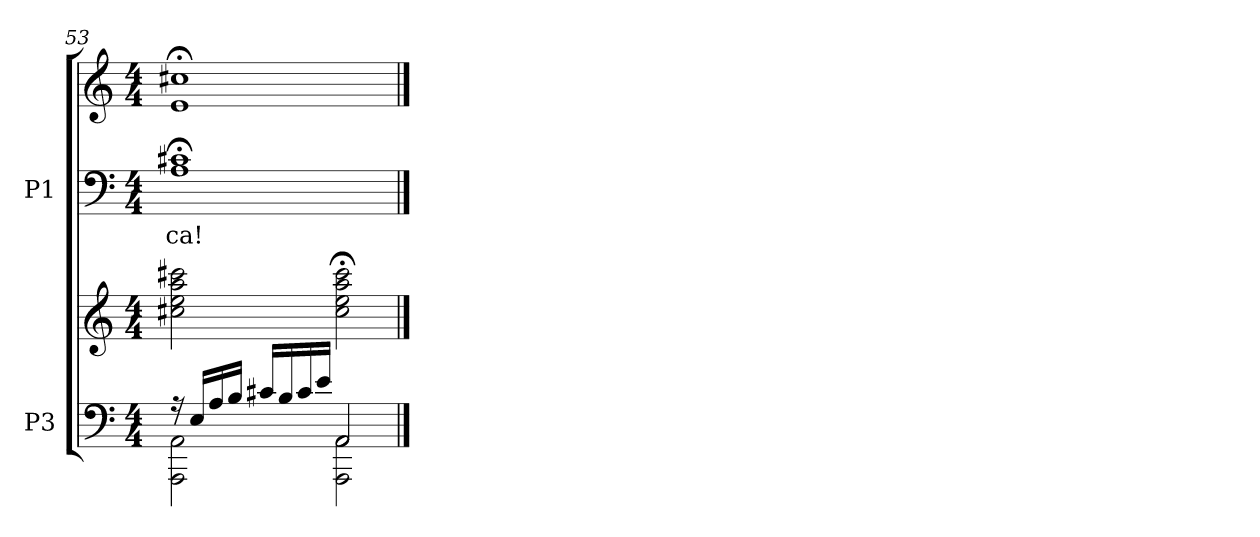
**kern	**kern	**kern	**text	**kern
*part2	*part2	*part1	*part1	*part1
*staff4	*staff3	*staff2	*staff2	*staff1
*I"P3	*	*I"P1	*	*
*clefF4	*clefG2	*clefF4	*	*clefG2
*k[]	*k[]	*k[]	*	*k[]
*C:	*C:	*C:	*	*C:
*M4/4	*M4/4	*M4/4	*	*M4/4
=53	=53	=53	=53	=53
*^	*	*	*	*
!	!	!	!	!LO:LY:a:color=#000000	!
16r	2AAAi\ 2AAi	2cc#Xi\ 2eei 2aai 2ccc#Xi	1Ai; 1c#Xi;	-са!	1ei; 1cc#Xi;
16Ei/LL	.	.	.	.	.
16Ai/	.	.	.	.	.
16Bi/JJ	.	.	.	.	.
16c#Xi/LL	.	.	.	.	.
16Bi/	.	.	.	.	.
16c#i/	.	.	.	.	.
16ei/JJ	.	.	.	.	.
2AAi/	2AAAi\ 2AAi	2cc#i\; 2eei; 2aai; 2ccc#i;	.	.	.
*v	*v	*	*	*	*
==	==	==	==	==
*-	*-	*-	*-	*-
